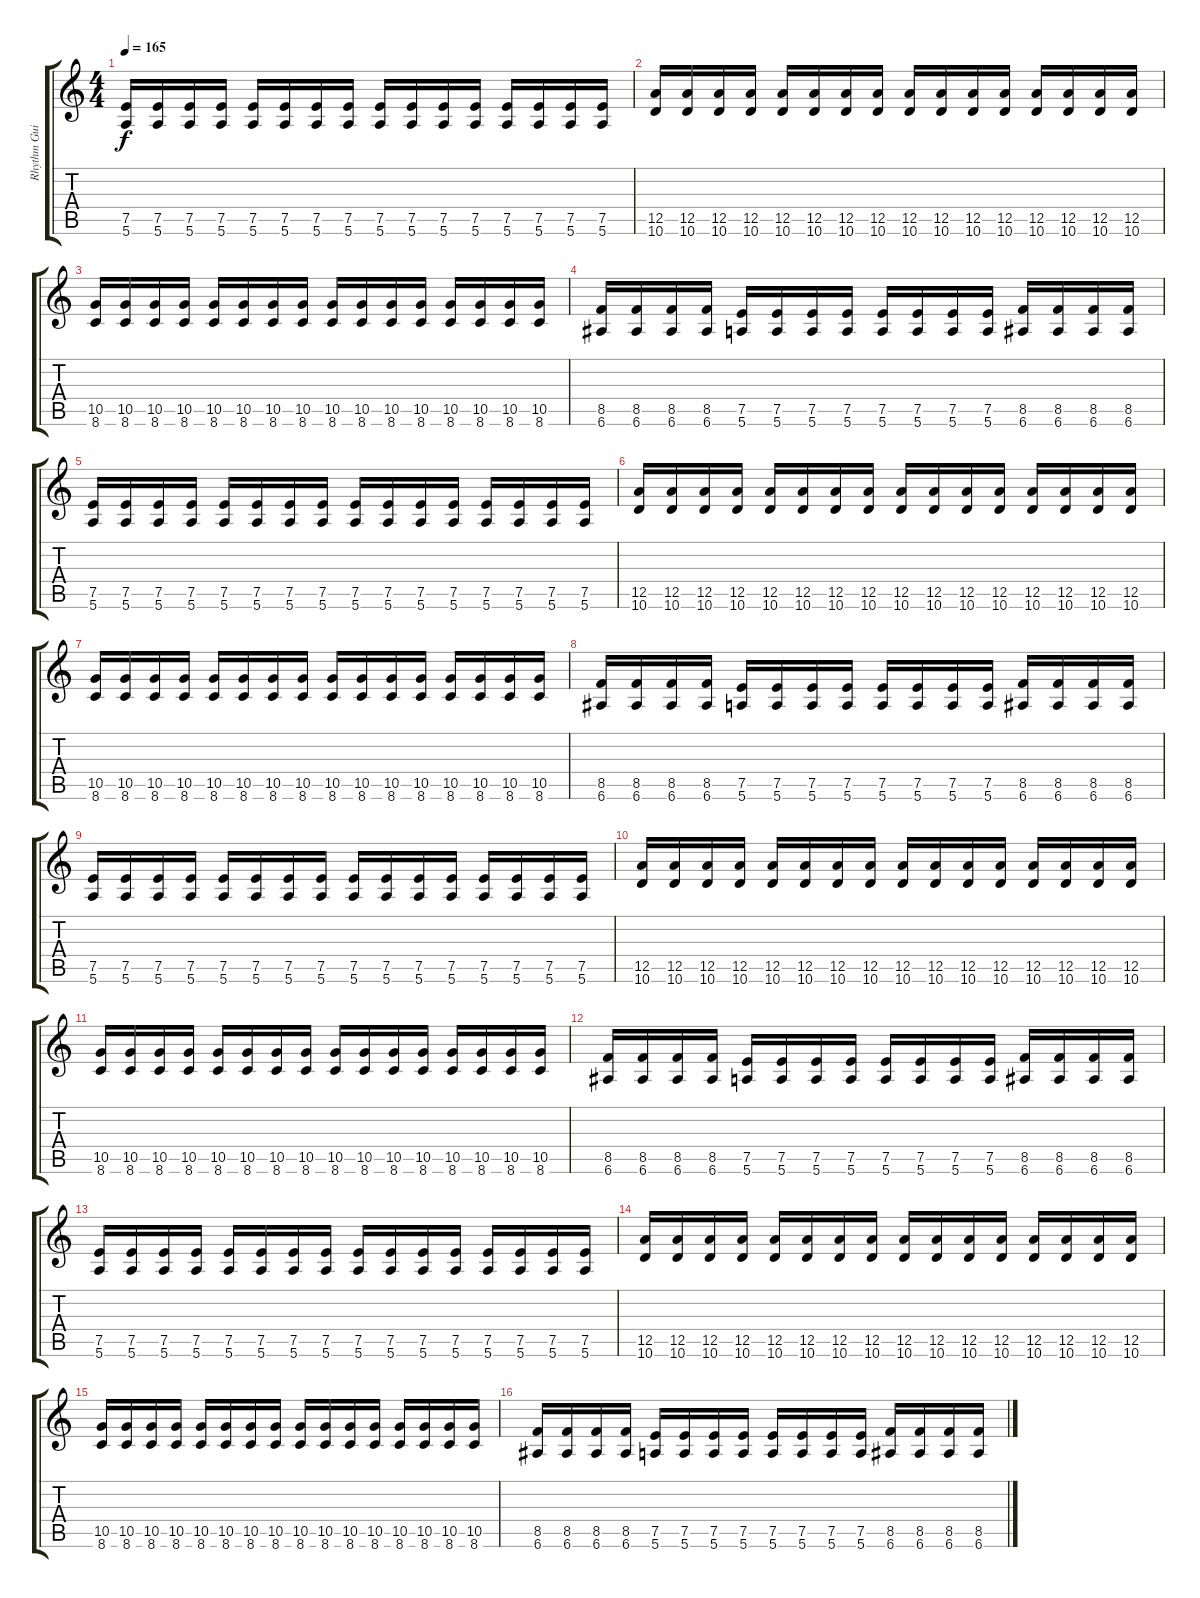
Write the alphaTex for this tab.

\track ("Rhythm Guitar" "Rhythm Gui") {instrument distortionguitar}
\staff {score tabs}
\tuning (E4 B3 G3 D3 A2 E2) {hide}
\ts (4 4)
\tempo 165
\clef g2
\ks c
(7.5 5.6).16{dy f} (7.5 5.6).16 (7.5 5.6).16 (7.5 5.6).16 (7.5 5.6).16 (7.5 5.6).16 (7.5 5.6).16 (7.5 5.6).16 (7.5 5.6).16 (7.5 5.6).16 (7.5 5.6).16 (7.5 5.6).16 (7.5 5.6).16 (7.5 5.6).16 (7.5 5.6).16 (7.5 5.6).16 |
(12.5 10.6).16 (12.5 10.6).16 (12.5 10.6).16 (12.5 10.6).16 (12.5 10.6).16 (12.5 10.6).16 (12.5 10.6).16 (12.5 10.6).16 (12.5 10.6).16 (12.5 10.6).16 (12.5 10.6).16 (12.5 10.6).16 (12.5 10.6).16 (12.5 10.6).16 (12.5 10.6).16 (12.5 10.6).16 |
(10.5 8.6).16 (10.5 8.6).16 (10.5 8.6).16 (10.5 8.6).16 (10.5 8.6).16 (10.5 8.6).16 (10.5 8.6).16 (10.5 8.6).16 (10.5 8.6).16 (10.5 8.6).16 (10.5 8.6).16 (10.5 8.6).16 (10.5 8.6).16 (10.5 8.6).16 (10.5 8.6).16 (10.5 8.6).16 |
(8.5 6.6).16 (8.5 6.6).16 (8.5 6.6).16 (8.5 6.6).16 (7.5 5.6).16 (7.5 5.6).16 (7.5 5.6).16 (7.5 5.6).16 (7.5 5.6).16 (7.5 5.6).16 (7.5 5.6).16 (7.5 5.6).16 (8.5 6.6).16 (8.5 6.6).16 (8.5 6.6).16 (8.5 6.6).16 |
(7.5 5.6).16 (7.5 5.6).16 (7.5 5.6).16 (7.5 5.6).16 (7.5 5.6).16 (7.5 5.6).16 (7.5 5.6).16 (7.5 5.6).16 (7.5 5.6).16 (7.5 5.6).16 (7.5 5.6).16 (7.5 5.6).16 (7.5 5.6).16 (7.5 5.6).16 (7.5 5.6).16 (7.5 5.6).16 |
(12.5 10.6).16 (12.5 10.6).16 (12.5 10.6).16 (12.5 10.6).16 (12.5 10.6).16 (12.5 10.6).16 (12.5 10.6).16 (12.5 10.6).16 (12.5 10.6).16 (12.5 10.6).16 (12.5 10.6).16 (12.5 10.6).16 (12.5 10.6).16 (12.5 10.6).16 (12.5 10.6).16 (12.5 10.6).16 |
(10.5 8.6).16 (10.5 8.6).16 (10.5 8.6).16 (10.5 8.6).16 (10.5 8.6).16 (10.5 8.6).16 (10.5 8.6).16 (10.5 8.6).16 (10.5 8.6).16 (10.5 8.6).16 (10.5 8.6).16 (10.5 8.6).16 (10.5 8.6).16 (10.5 8.6).16 (10.5 8.6).16 (10.5 8.6).16 |
(8.5 6.6).16 (8.5 6.6).16 (8.5 6.6).16 (8.5 6.6).16 (7.5 5.6).16 (7.5 5.6).16 (7.5 5.6).16 (7.5 5.6).16 (7.5 5.6).16 (7.5 5.6).16 (7.5 5.6).16 (7.5 5.6).16 (8.5 6.6).16 (8.5 6.6).16 (8.5 6.6).16 (8.5 6.6).16 |
(7.5 5.6).16 (7.5 5.6).16 (7.5 5.6).16 (7.5 5.6).16 (7.5 5.6).16 (7.5 5.6).16 (7.5 5.6).16 (7.5 5.6).16 (7.5 5.6).16 (7.5 5.6).16 (7.5 5.6).16 (7.5 5.6).16 (7.5 5.6).16 (7.5 5.6).16 (7.5 5.6).16 (7.5 5.6).16 |
(12.5 10.6).16 (12.5 10.6).16 (12.5 10.6).16 (12.5 10.6).16 (12.5 10.6).16 (12.5 10.6).16 (12.5 10.6).16 (12.5 10.6).16 (12.5 10.6).16 (12.5 10.6).16 (12.5 10.6).16 (12.5 10.6).16 (12.5 10.6).16 (12.5 10.6).16 (12.5 10.6).16 (12.5 10.6).16 |
(10.5 8.6).16 (10.5 8.6).16 (10.5 8.6).16 (10.5 8.6).16 (10.5 8.6).16 (10.5 8.6).16 (10.5 8.6).16 (10.5 8.6).16 (10.5 8.6).16 (10.5 8.6).16 (10.5 8.6).16 (10.5 8.6).16 (10.5 8.6).16 (10.5 8.6).16 (10.5 8.6).16 (10.5 8.6).16 |
(8.5 6.6).16 (8.5 6.6).16 (8.5 6.6).16 (8.5 6.6).16 (7.5 5.6).16 (7.5 5.6).16 (7.5 5.6).16 (7.5 5.6).16 (7.5 5.6).16 (7.5 5.6).16 (7.5 5.6).16 (7.5 5.6).16 (8.5 6.6).16 (8.5 6.6).16 (8.5 6.6).16 (8.5 6.6).16 |
(7.5 5.6).16 (7.5 5.6).16 (7.5 5.6).16 (7.5 5.6).16 (7.5 5.6).16 (7.5 5.6).16 (7.5 5.6).16 (7.5 5.6).16 (7.5 5.6).16 (7.5 5.6).16 (7.5 5.6).16 (7.5 5.6).16 (7.5 5.6).16 (7.5 5.6).16 (7.5 5.6).16 (7.5 5.6).16 |
(12.5 10.6).16 (12.5 10.6).16 (12.5 10.6).16 (12.5 10.6).16 (12.5 10.6).16 (12.5 10.6).16 (12.5 10.6).16 (12.5 10.6).16 (12.5 10.6).16 (12.5 10.6).16 (12.5 10.6).16 (12.5 10.6).16 (12.5 10.6).16 (12.5 10.6).16 (12.5 10.6).16 (12.5 10.6).16 |
(10.5 8.6).16 (10.5 8.6).16 (10.5 8.6).16 (10.5 8.6).16 (10.5 8.6).16 (10.5 8.6).16 (10.5 8.6).16 (10.5 8.6).16 (10.5 8.6).16 (10.5 8.6).16 (10.5 8.6).16 (10.5 8.6).16 (10.5 8.6).16 (10.5 8.6).16 (10.5 8.6).16 (10.5 8.6).16 |
(8.5 6.6).16 (8.5 6.6).16 (8.5 6.6).16 (8.5 6.6).16 (7.5 5.6).16 (7.5 5.6).16 (7.5 5.6).16 (7.5 5.6).16 (7.5 5.6).16 (7.5 5.6).16 (7.5 5.6).16 (7.5 5.6).16 (8.5 6.6).16 (8.5 6.6).16 (8.5 6.6).16 (8.5 6.6).16
